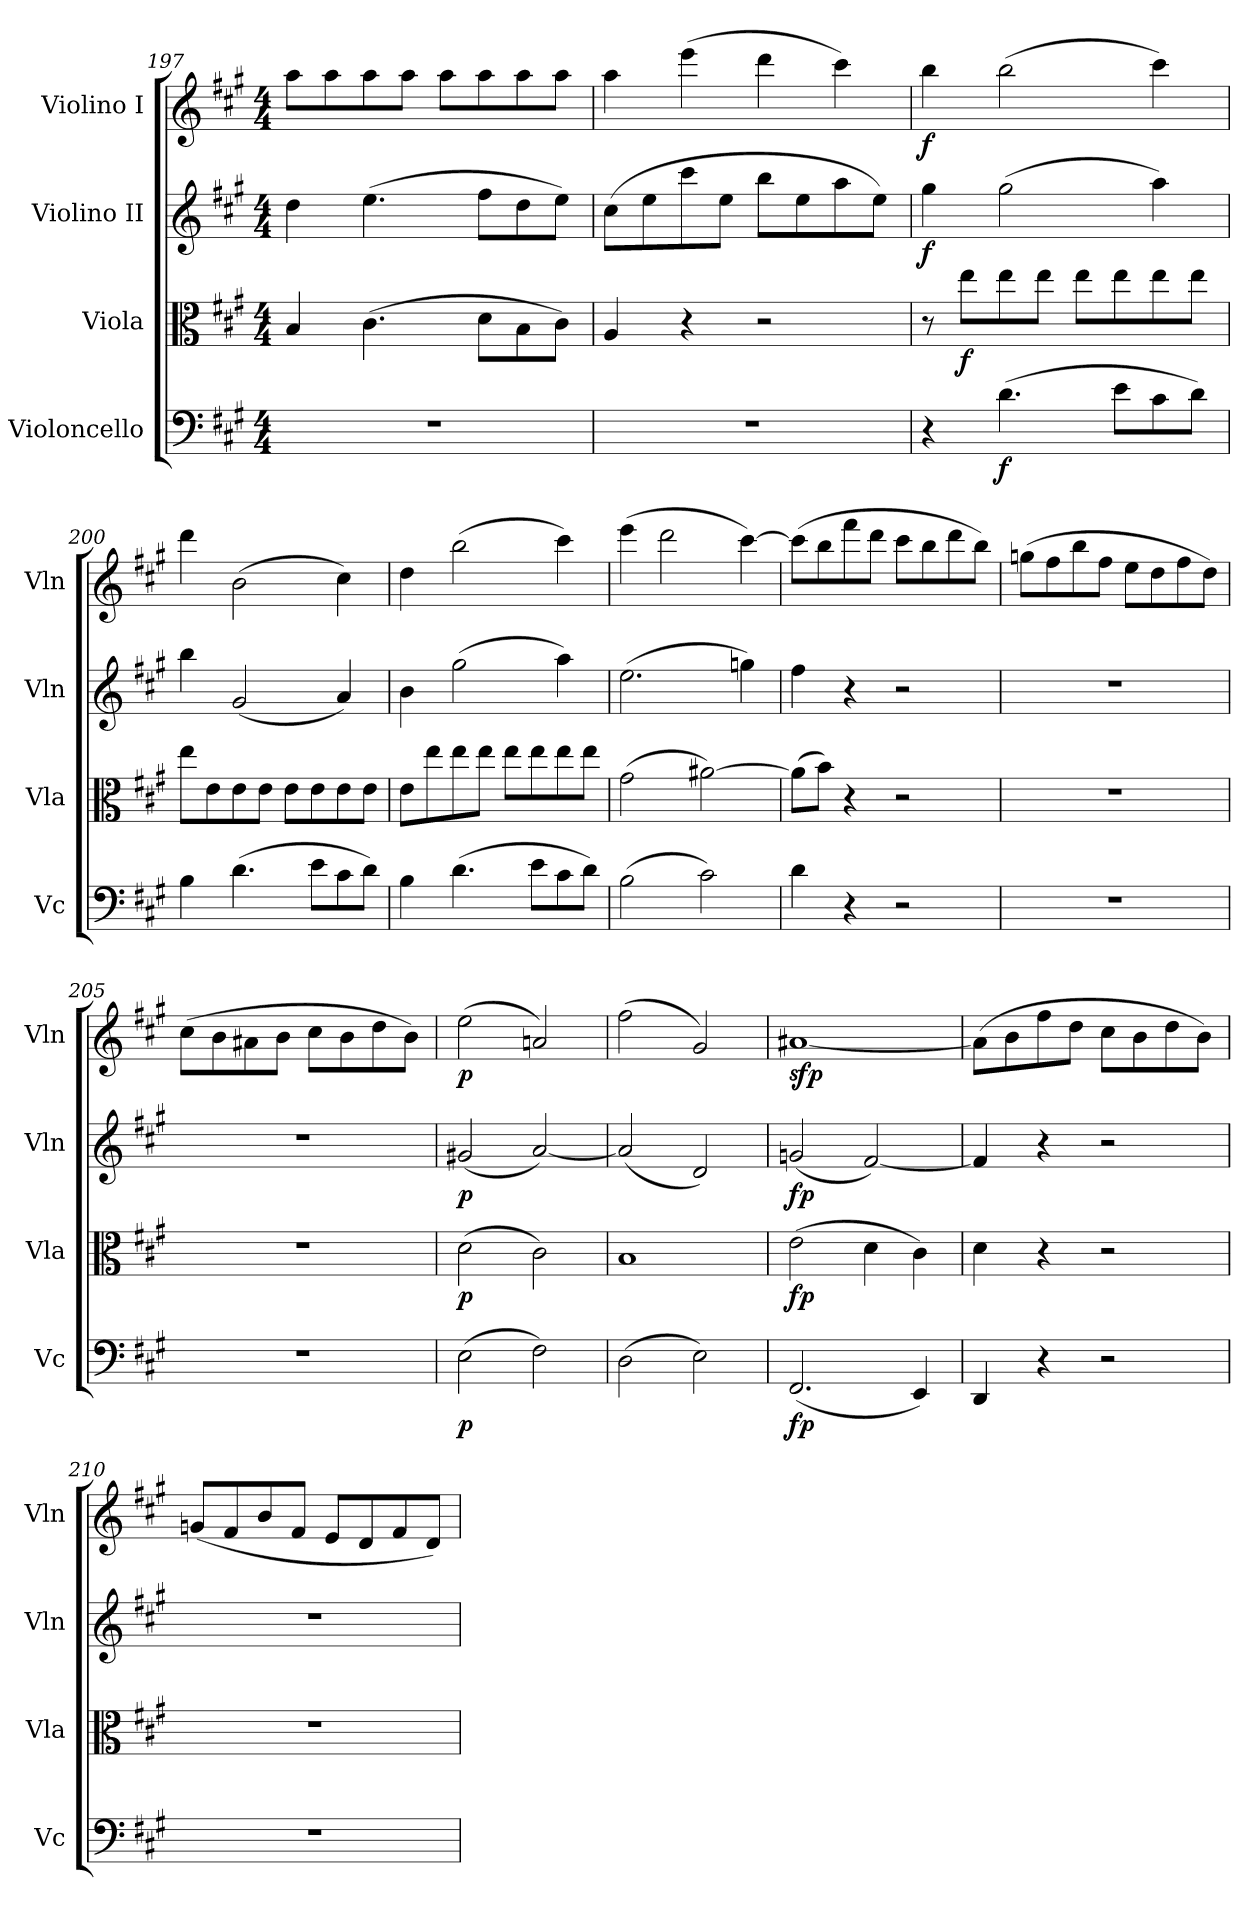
**kern	**dynam	**kern	**dynam	**kern	**dynam	**kern	**dynam
*part4	*part4	*part3	*part3	*part2	*part2	*part1	*part1
*staff4	*staff4	*staff3	*staff3	*staff2	*staff2	*staff1	*staff1
*I"Violoncello	*	*I"Viola	*	*I"Violino II	*	*I"Violino I	*
*I'Vc	*	*I'Vla	*	*I'Vln	*	*I'Vln	*
*clefF4	*	*clefC3	*	*clefG2	*	*clefG2	*
*k[f#c#g#]	*	*k[f#c#g#]	*	*k[f#c#g#]	*	*k[f#c#g#]	*
*A:	*	*A:	*	*A:	*	*A:	*
*M4/4	*	*M4/4	*	*M4/4	*	*M4/4	*
=197	=197	=197	=197	=197	=197	=197	=197
1r	.	4B	.	4dd	.	8aaL	.
.	.	.	.	.	.	8aa	.
.	.	(4.c#	.	(4.ee	.	8aa	.
.	.	.	.	.	.	8aaJ	.
.	.	.	.	.	.	8aaL	.
.	.	8dL	.	8ff#L	.	8aa	.
.	.	8B	.	8dd	.	8aa	.
.	.	8c#J)	.	8eeJ)	.	8aaJ	.
!!LO:LB:g=z
=198	=198	=198	=198	=198	=198	=198	=198
1r	.	4A	.	(8cc#L	.	4aa	.
.	.	.	.	8ee	.	.	.
.	.	4r	.	8ccc#	cresc.	(4eee	cresc.
.	.	.	.	8eeJ	.	.	.
.	.	2r	.	8bbL	.	4ddd	.
.	.	.	.	8ee	.	.	.
.	.	.	.	8aa	.	4ccc#)	.
.	.	.	.	8eeJ)	.	.	.
=199	=199	=199	=199	=199	=199	=199	=199
4r	.	8r	.	4gg#	f	4bb	f
.	.	8eeL	f	.	.	.	.
(4.d	f	8ee	.	(2gg#	.	(2bb	.
.	.	8eeJ	.	.	.	.	.
.	.	8eeL	.	.	.	.	.
8eL	.	8ee	.	.	.	.	.
8c#	.	8ee	.	4aa)	.	4ccc#)	.
8dJ)	.	8eeJ	.	.	.	.	.
=200	=200	=200	=200	=200	=200	=200	=200
4B	.	8eeL	.	4bb	.	4ddd	.
.	.	8e	.	.	.	.	.
(4.d	.	8e	.	(2g#	.	(2b	.
.	.	8eJ	.	.	.	.	.
.	.	8eL	.	.	.	.	.
8eL	.	8e	.	.	.	.	.
8c#	.	8e	.	4a)	.	4cc#)	.
8dJ)	.	8eJ	.	.	.	.	.
=201	=201	=201	=201	=201	=201	=201	=201
4B	.	8eL	.	4b	.	4dd	.
.	.	8ee	.	.	.	.	.
(4.d	.	8ee	.	(2gg#	.	(2bb	.
.	.	8eeJ	.	.	.	.	.
.	.	8eeL	.	.	.	.	.
8eL	.	8ee	.	.	.	.	.
8c#	.	8ee	.	4aa)	.	4ccc#)	.
8dJ)	.	8eeJ	.	.	.	.	.
=202	=202	=202	=202	=202	=202	=202	=202
(2B	.	(2g#	.	(2.ee	.	(4eee	.
.	.	.	.	.	.	2ddd	.
2c#)	.	[2a#X)	.	.	.	.	.
.	.	.	.	4ggn)	.	[4ccc#)	.
!!LO:LB:g=z
=203	=203	=203	=203	=203	=203	=203	=203
4d	.	(8a#L]	.	4ff#	.	(8ccc#L]	.
.	.	8bJ)	.	.	.	8bb	.
4r	.	4r	.	4r	.	8fff#	.
.	.	.	.	.	.	8dddJ	.
2r	.	2r	.	2r	.	8ccc#L	.
.	.	.	.	.	.	8bb	.
.	.	.	.	.	.	8ddd	decrescendo
.	.	.	.	.	.	8bbJ)	.
=204	=204	=204	=204	=204	=204	=204	=204
1r	.	1r	.	1r	.	(8ggnL	.
.	.	.	.	.	.	8ff#	.
.	.	.	.	.	.	8bb	.
.	.	.	.	.	.	8ff#J	.
.	.	.	.	.	.	8eeL	.
.	.	.	.	.	.	8dd	.
.	.	.	.	.	.	8ff#	.
.	.	.	.	.	.	8ddJ)	.
=205	=205	=205	=205	=205	=205	=205	=205
1r	.	1r	.	1r	.	(8cc#L	.
.	.	.	.	.	.	8b	.
.	.	.	.	.	.	8a#X	.
.	.	.	.	.	.	8bJ	.
.	.	.	.	.	.	8cc#L	.
.	.	.	.	.	.	8b	.
.	.	.	.	.	.	8dd	.
.	.	.	.	.	.	8bJ)	.
=206	=206	=206	=206	=206	=206	=206	=206
(2E	p	(2d	p	(2g#X	p	(2ee	p
2F#)	.	2c#)	.	[2a)	.	2an)	.
=207	=207	=207	=207	=207	=207	=207	=207
(2D	.	1B	.	(2a]	.	(2ff#	.
2E)	.	.	.	2d)	.	2g#)	.
=208	=208	=208	=208	=208	=208	=208	=208
(2.FF#	fp	(2e	fp	(2gn	fp	[1a#X	sfp
.	.	4d	.	[2f#)	.	.	.
4EE)	.	4c#)	.	.	.	.	.
=209	=209	=209	=209	=209	=209	=209	=209
4DD	.	4d	.	4f#]	.	(8a#L]	.
.	.	.	.	.	.	8b	.
4r	.	4r	.	4r	.	8ff#	.
.	.	.	.	.	.	8ddJ	.
2r	.	2r	.	2r	.	8cc#L	.
.	.	.	.	.	.	8b	.
.	.	.	.	.	.	8dd	.
.	.	.	.	.	.	8bJ)	.
!!LO:LB:g=z
=210	=210	=210	=210	=210	=210	=210	=210
1r	.	1r	.	1r	.	(8gnL	.
.	.	.	.	.	.	8f#	.
.	.	.	.	.	.	8b	.
.	.	.	.	.	.	8f#J	.
.	.	.	.	.	.	8eL	.
.	.	.	.	.	.	8d	.
.	.	.	.	.	.	8f#	.
.	.	.	.	.	.	8dJ)	.
=	=	=	=	=	=	=	=
*-	*-	*-	*-	*-	*-	*-	*-
